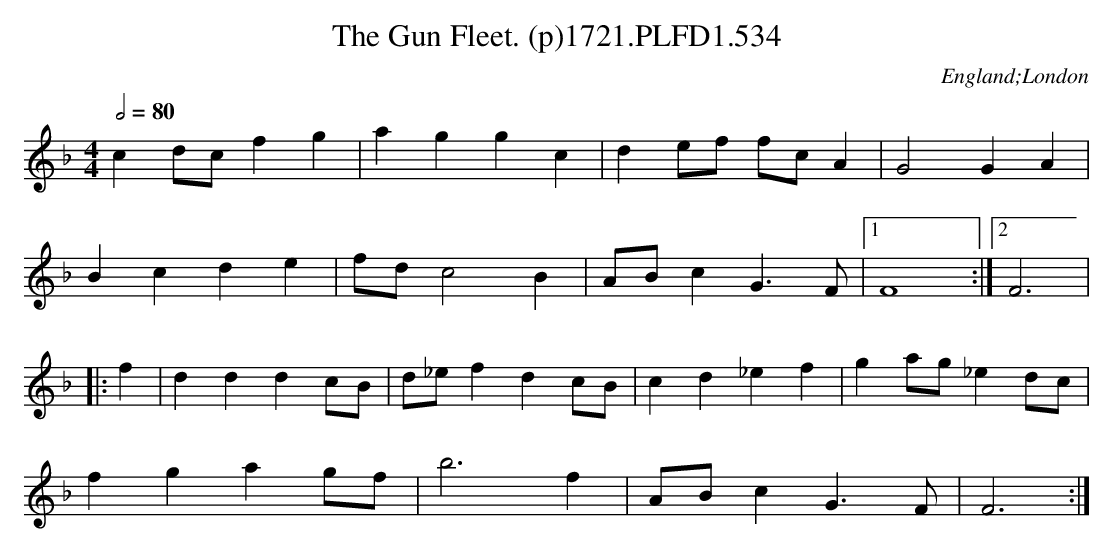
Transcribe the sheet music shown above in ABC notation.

X:1
T:Gun Fleet. (p)1721.PLFD1.534, The
M:4/4
L:1/4
Q:1/2=80
O:England;London
K:F
cd/c/fg|aggc|de/f/ f/c/A|G2GA|
Bcde|f/d/c2B|A/B/cG>F|1F4:|2F3|
|:f|dddc/B/|d/_e/fdc/B/|cd_ef|ga/g/_ed/c/|
fgag/f/|b3f|A/B/cG>F|F3:|
